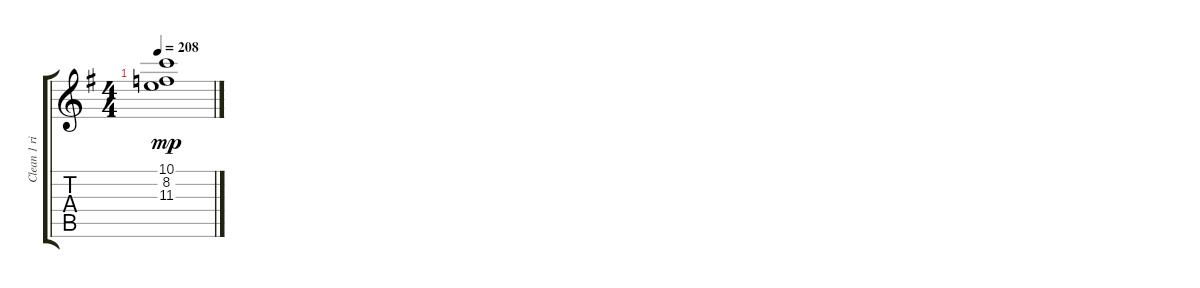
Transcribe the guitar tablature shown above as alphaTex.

\track ("Clean 1 right" "Clean 1 ri") {instrument electricguitarclean}
\staff {score tabs}
\tuning (D4 A3 F3 C3 G2 D2) {hide}
\ts (4 4)
\tempo 208
\clef g2
\ks g
(10.1{t} 8.2{t} 11.3{t}).1{dy mp}
